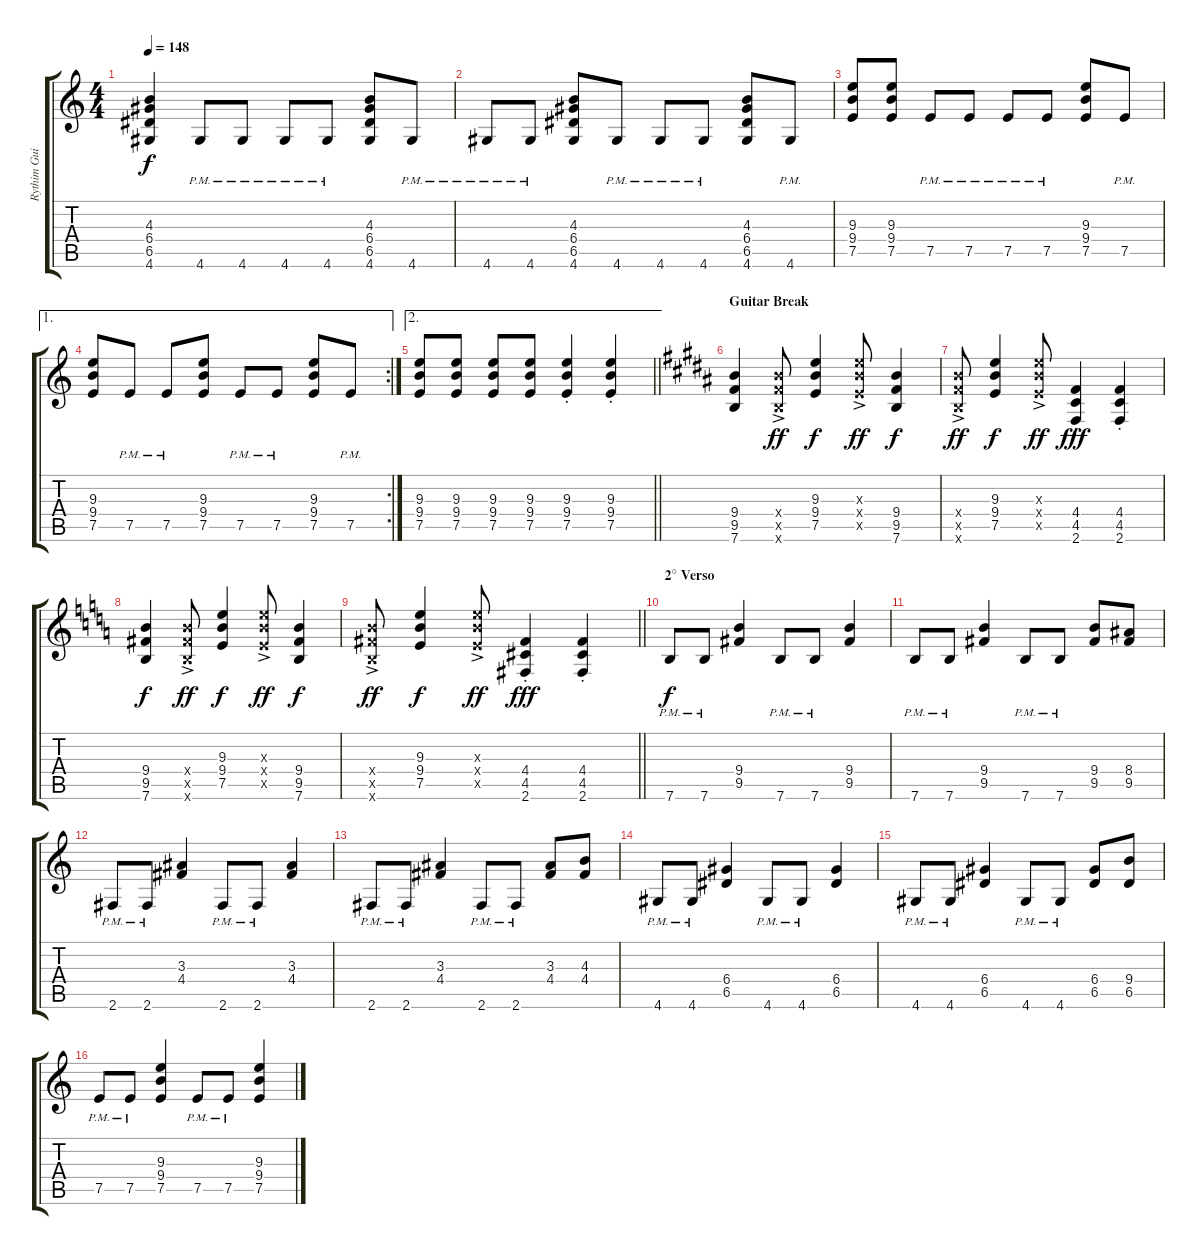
\track ("Rythim Guitar" "Rythim Gui") {instrument distortionguitar}
\staff {score tabs}
\tuning (E4 B3 G3 D3 A2 E2) {hide}
\ts (4 4)
\tempo 148
\clef g2
\ks c
(4.3 6.4 6.5 4.6).4{dy f} 4.6{pm}.8 4.6{pm}.8 4.6{pm}.8 4.6{pm}.8 (4.3 6.4 6.5 4.6).8 4.6{pm}.8 |
4.6{pm}.8 4.6{pm}.8 (4.3 6.4 6.5 4.6).8 4.6{pm}.8 4.6{pm}.8 4.6{pm}.8 (4.3 6.4 6.5 4.6).8 4.6{pm}.8 |
(9.3 9.4 7.5).8 (9.3 9.4 7.5).8 7.5{pm}.8 7.5{pm}.8 7.5{pm}.8 7.5{pm}.8 (9.3 9.4 7.5).8 7.5{pm}.8 |
\ae 1
\rc 2
(9.3 9.4 7.5).8 7.5{pm}.8 7.5{pm}.8 (9.3 9.4 7.5).8 7.5{pm}.8 7.5{pm}.8 (9.3 9.4 7.5).8 7.5{pm}.8 |
\ae 2
\barLineRight lightlight
(9.3 9.4 7.5).8 (9.3 9.4 7.5).8 (9.3 9.4 7.5).8 (9.3 9.4 7.5).8 (9.3 9.4 7.5{st}).4 (9.3{st} 9.4 7.5).4 |
\section ("" "Guitar Break")
\ks b
(9.4 9.5 7.6).4 (9.4{ac x} 9.5{ac x} 7.6{x}).8{dy ff} (9.3 9.4 7.5).4{dy f} (9.3{x} 9.4{ac x} 7.5{ac x}).8{dy ff} (9.4 9.5 7.6).4{dy f} |
(9.4{ac x} 9.5{ac x} 7.6{x}).8{dy ff} (9.3 9.4 7.5).4{dy f} (9.3{x} 9.4{x} 7.5{ac x}).8{dy ff} (4.4 4.5{st} 2.6).4{dy fff} (4.4 4.5{st} 2.6).4 |
\ks c
(9.4 9.5 7.6).4{dy f} (9.4{ac x} 9.5{ac x} 7.6{x}).8{dy ff} (9.3 9.4 7.5).4{dy f} (9.3{x} 9.4{ac x} 7.5{ac x}).8{dy ff} (9.4 9.5 7.6).4{dy f} |
\barLineRight lightlight
(9.4{ac x} 9.5{ac x} 7.6{x}).8{dy ff} (9.3 9.4 7.5).4{dy f} (9.3{x} 9.4{x} 7.5{ac x}).8{dy ff} (4.4 4.5{st} 2.6).4{dy fff} (4.4 4.5{st} 2.6).4 |
\section ("" "2° Verso")
7.6{pm}.8{dy f} 7.6{pm}.8 (9.4 9.5).4 7.6{pm}.8 7.6{pm}.8 (9.4 9.5).4 |
7.6{pm}.8 7.6{pm}.8 (9.4 9.5).4 7.6{pm}.8 7.6{pm}.8 (9.4 9.5).8 (8.4 9.5).8 |
2.6{pm}.8 2.6{pm}.8 (3.3 4.4).4 2.6{pm}.8 2.6{pm}.8 (3.3 4.4).4 |
2.6{pm}.8 2.6{pm}.8 (3.3 4.4).4 2.6{pm}.8 2.6{pm}.8 (3.3 4.4).8 (4.3 4.4).8 |
4.6{pm}.8 4.6{pm}.8 (6.4 6.5).4 4.6{pm}.8 4.6{pm}.8 (6.4 6.5).4 |
4.6{pm}.8 4.6{pm}.8 (6.4 6.5).4 4.6{pm}.8 4.6{pm}.8 (6.4 6.5).8 (9.4 6.5).8 |
7.5{pm}.8 7.5{pm}.8 (9.3 9.4 7.5).4 7.5{pm}.8 7.5{pm}.8 (9.3 9.4 7.5).4
